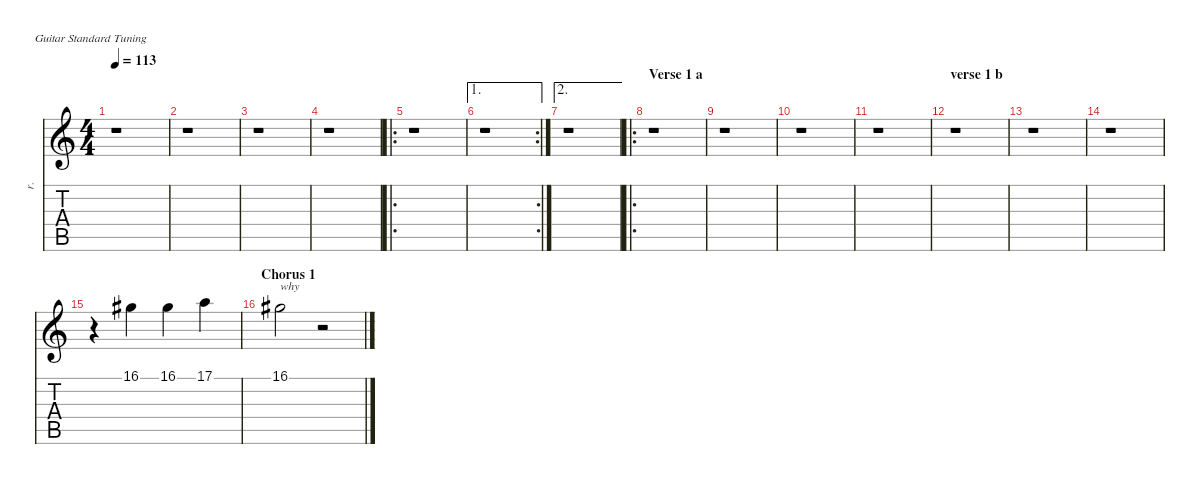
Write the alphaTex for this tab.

\defaultSystemsLayout 4
\hideDynamics
\bracketExtendMode nobrackets
\otherSystemsTrackNameOrientation horizontal
\track ("Cécile" "r.") {instrument synthvoice}
\staff {score tabs}
\tuning (E4 B3 G3 D3 A2 E2)
\ts (4 4)
\tempo 113
\clef g2
\ks c
r.1{dy f instrument synthvoice beam Down} |
r.1{beam Down} |
r.1{beam Down} |
r.1{beam Down} |
\ro
r.1{beam Down} |
\ae 1
\rc 2
r.1{beam Down} |
\ae 2
r.1{beam Down} |
\ro
\section ("" "Verse 1 a")
r.1{beam Down} |
r.1{beam Down} |
r.1{beam Down} |
r.1{beam Down} |
\section ("" "verse 1 b")
r.1{beam Down} |
r.1{beam Down} |
r.1{beam Down} |
r.4{beam Down} 16.1{acc #}.4{beam Down} 16.1{acc #}.4{beam Down} 17.1.4{beam Down} |
\section ("" "Chorus 1")
16.1{acc #}.2{txt "why" beam Down} r.2{beam Down}
